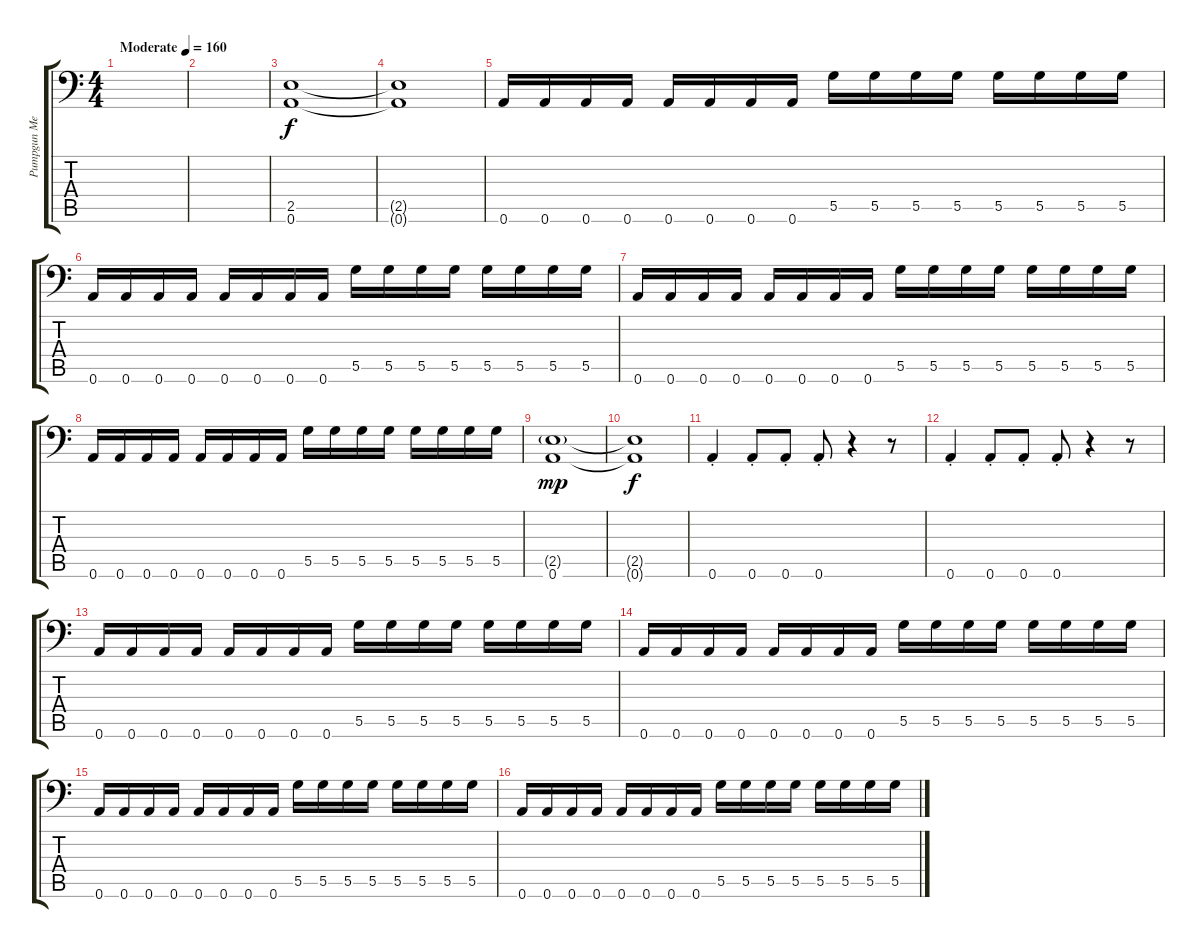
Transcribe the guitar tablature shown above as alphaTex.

\track ("Pumpgun Messiah (Guitar 2)" "Pumpgun Me") {instrument distortionguitar}
\staff {score tabs}
\tuning (A3 E3 C3 A2 D2 A1) {hide}
\ts (4 4)
\tempo (160 "Moderate")
\clef f4
\ks c
|
|
(2.5 0.6).1 |
(2.5{t} 0.6{t}).1 |
0.6.16 0.6.16 0.6.16 0.6.16 0.6.16 0.6.16 0.6.16 0.6.16 5.5.16 5.5.16 5.5.16 5.5.16 5.5.16 5.5.16 5.5.16 5.5.16 |
0.6.16 0.6.16 0.6.16 0.6.16 0.6.16 0.6.16 0.6.16 0.6.16 5.5.16 5.5.16 5.5.16 5.5.16 5.5.16 5.5.16 5.5.16 5.5.16 |
0.6.16 0.6.16 0.6.16 0.6.16 0.6.16 0.6.16 0.6.16 0.6.16 5.5.16 5.5.16 5.5.16 5.5.16 5.5.16 5.5.16 5.5.16 5.5.16 |
0.6.16 0.6.16 0.6.16 0.6.16 0.6.16 0.6.16 0.6.16 0.6.16 5.5.16 5.5.16 5.5.16 5.5.16 5.5.16 5.5.16 5.5.16 5.5.16 |
(2.5{g} 0.6).1{dy mp} |
(2.5{t} 0.6{t}).1{dy f} |
0.6{st}.4 0.6{st}.8 0.6{st}.8 0.6{st}.8 r.4 r.8 |
0.6{st}.4 0.6{st}.8 0.6{st}.8 0.6{st}.8 r.4 r.8 |
0.6.16 0.6.16 0.6.16 0.6.16 0.6.16 0.6.16 0.6.16 0.6.16 5.5.16 5.5.16 5.5.16 5.5.16 5.5.16 5.5.16 5.5.16 5.5.16 |
0.6.16 0.6.16 0.6.16 0.6.16 0.6.16 0.6.16 0.6.16 0.6.16 5.5.16 5.5.16 5.5.16 5.5.16 5.5.16 5.5.16 5.5.16 5.5.16 |
0.6.16 0.6.16 0.6.16 0.6.16 0.6.16 0.6.16 0.6.16 0.6.16 5.5.16 5.5.16 5.5.16 5.5.16 5.5.16 5.5.16 5.5.16 5.5.16 |
0.6.16 0.6.16 0.6.16 0.6.16 0.6.16 0.6.16 0.6.16 0.6.16 5.5.16 5.5.16 5.5.16 5.5.16 5.5.16 5.5.16 5.5.16 5.5.16
